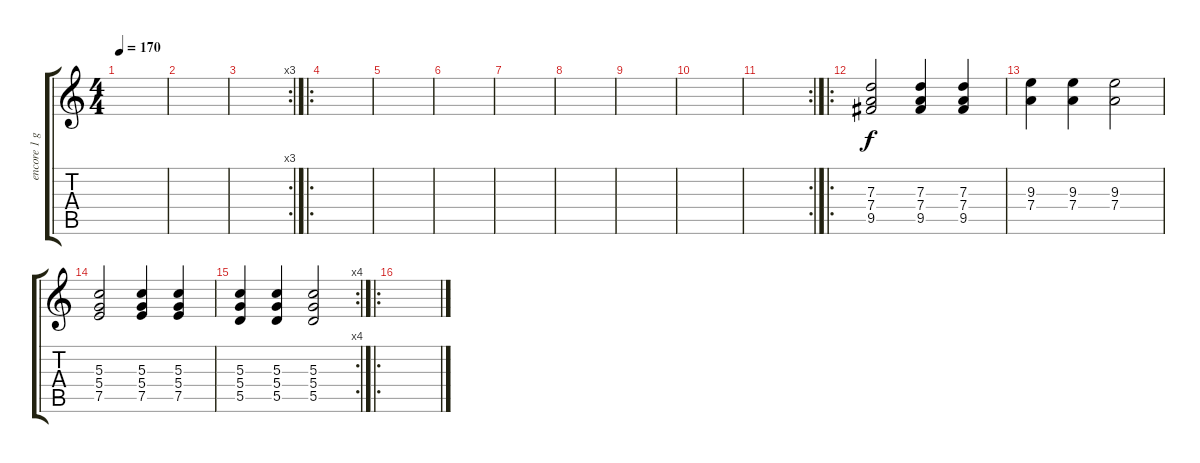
\track ("encore 1 guitare" "encore 1 g") {instrument distortionguitar}
\staff {score tabs}
\tuning (E4 B3 G3 D3 A2 E2) {hide}
\ts (4 4)
\tempo 170
\clef g2
\ks c
|
|
\rc 3
|
\ro
|
|
|
|
|
|
|
\rc 2
|
\ro
(7.3 7.4 9.5).2 (7.3 7.4 9.5).4 (7.3 7.4 9.5).4 |
(9.3 7.4).4 (9.3 7.4).4 (9.3 7.4).2 |
(5.3 5.4 7.5).2 (5.3 5.4 7.5).4 (5.3 5.4 7.5).4 |
\rc 4
(5.3 5.4 5.5).4 (5.3 5.4 5.5).4 (5.3 5.4 5.5).2 |
\ro
